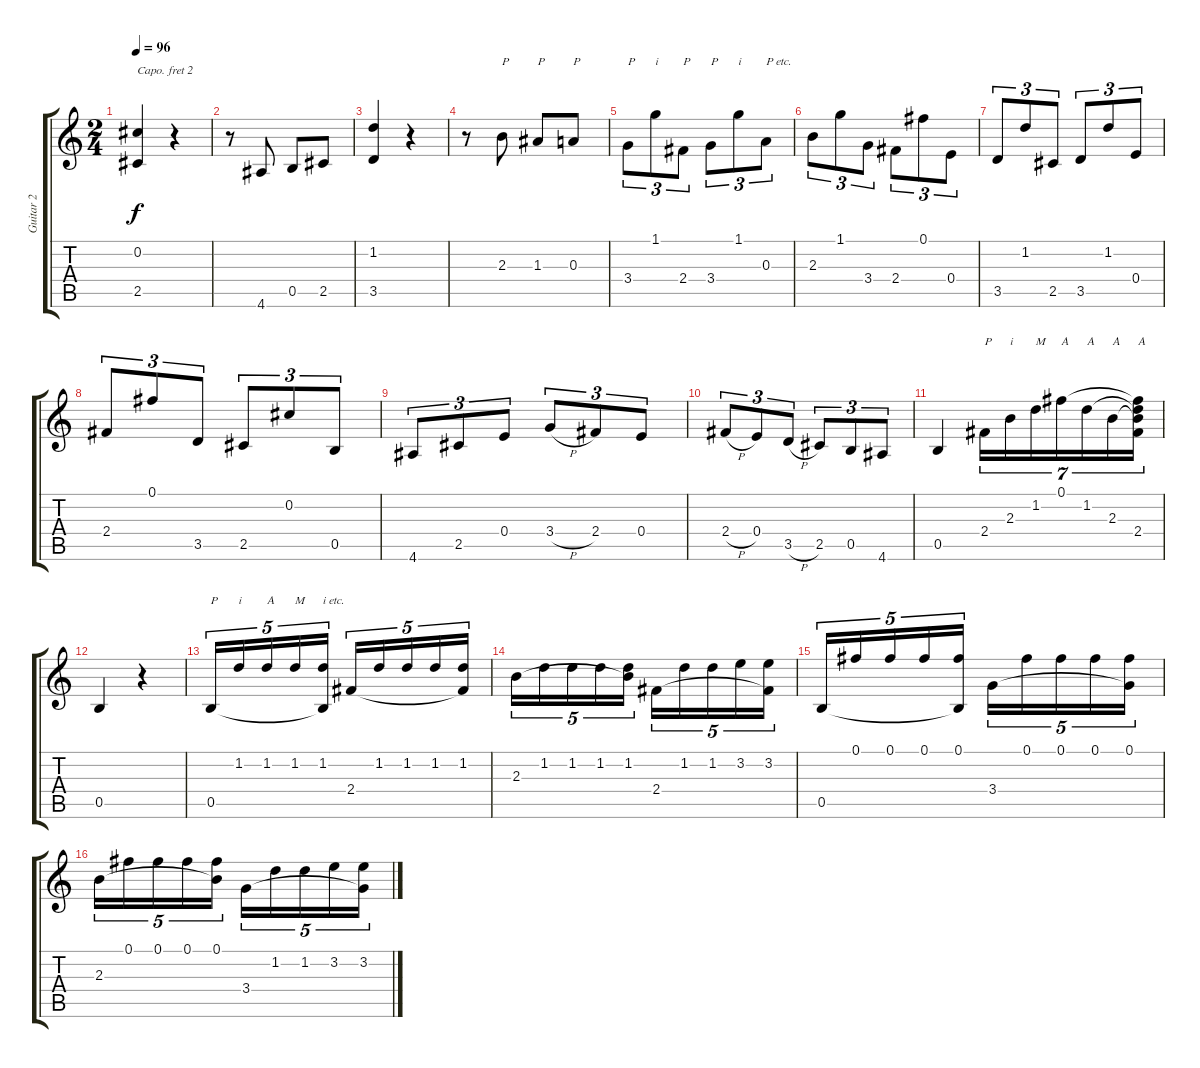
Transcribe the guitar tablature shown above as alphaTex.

\track ("Guitar 2" "Guitar 2") {instrument acousticguitarnylon}
\staff {score tabs}
\capo 2
\tuning (E4 B3 G3 D3 A2 E2) {hide}
\ts (2 4)
\tempo 96
\clef g2
\ks c
(0.2 2.5).4{dy f} r.4 |
r.8 4.6.8 0.5.8 2.5.8 |
(1.2 3.5).4 r.4 |
r.8 2.3.8{txt "P"} 1.3.8{txt "P"} 0.3.8{txt "P"} |
3.4.8{tu (3 2) txt "P"} 1.1.8{tu (3 2) txt "i"} 2.4.8{tu (3 2) txt "P"} 3.4.8{tu (3 2) txt "P"} 1.1.8{tu (3 2) txt "i"} 0.3.8{tu (3 2) txt "P etc."} |
2.3.8{tu (3 2)} 1.1.8{tu (3 2)} 3.4.8{tu (3 2)} 2.4.8{tu (3 2)} 0.1.8{tu (3 2)} 0.4.8{tu (3 2)} |
3.5.8{tu (3 2)} 1.2.8{tu (3 2)} 2.5.8{tu (3 2)} 3.5.8{tu (3 2)} 1.2.8{tu (3 2)} 0.4.8{tu (3 2)} |
2.4.8{tu (3 2)} 0.1.8{tu (3 2)} 3.5.8{tu (3 2)} 2.5.8{tu (3 2)} 0.2.8{tu (3 2)} 0.5.8{tu (3 2)} |
4.6.8{tu (3 2)} 2.5.8{tu (3 2)} 0.4.8{tu (3 2)} 3.4{h}.8{tu (3 2)} 2.4.8{tu (3 2)} 0.4.8{tu (3 2)} |
2.4{h}.8{tu (3 2)} 0.4.8{tu (3 2)} 3.5{h}.8{tu (3 2)} 2.5.8{tu (3 2)} 0.5.8{tu (3 2)} 4.6.8{tu (3 2)} |
0.5.4 2.4.16{tu (7 4) txt "P"} 2.3.16{tu (7 4) txt "i"} 1.2.16{tu (7 4) txt "M"} 0.1.16{tu (7 4) txt "A"} 1.2.16{tu (7 4) txt "A"} 2.3.16{tu (7 4) txt "A"} (0.1{t} 1.2{t} 2.3{t} 2.4).16{tu (7 4) txt "A"} |
0.5.4 r.4 |
0.5.16{tu (5 4) txt "P"} 1.2.16{tu (5 4) txt "i"} 1.2.16{tu (5 4) txt "A"} 1.2.16{tu (5 4) txt "M"} (1.2 0.5{t}).16{tu (5 4) txt "i etc."} 2.4.16{tu (5 4)} 1.2.16{tu (5 4)} 1.2.16{tu (5 4)} 1.2.16{tu (5 4)} (1.2 2.4{t}).16{tu (5 4)} |
2.3.16{tu (5 4)} 1.2.16{tu (5 4)} 1.2.16{tu (5 4)} 1.2.16{tu (5 4)} (1.2 2.3{t}).16{tu (5 4)} 2.4.16{tu (5 4)} 1.2.16{tu (5 4)} 1.2.16{tu (5 4)} 3.2.16{tu (5 4)} (3.2 2.4{t}).16{tu (5 4)} |
0.5.16{tu (5 4)} 0.1.16{tu (5 4)} 0.1.16{tu (5 4)} 0.1.16{tu (5 4)} (0.1 0.5{t}).16{tu (5 4)} 3.4.16{tu (5 4)} 0.1.16{tu (5 4)} 0.1.16{tu (5 4)} 0.1.16{tu (5 4)} (0.1 3.4{t}).16{tu (5 4)} |
2.3.16{tu (5 4)} 0.1.16{tu (5 4)} 0.1.16{tu (5 4)} 0.1.16{tu (5 4)} (0.1 2.3{t}).16{tu (5 4)} 3.4.16{tu (5 4)} 1.2.16{tu (5 4)} 1.2.16{tu (5 4)} 3.2.16{tu (5 4)} (3.2 3.4{t}).16{tu (5 4)}
